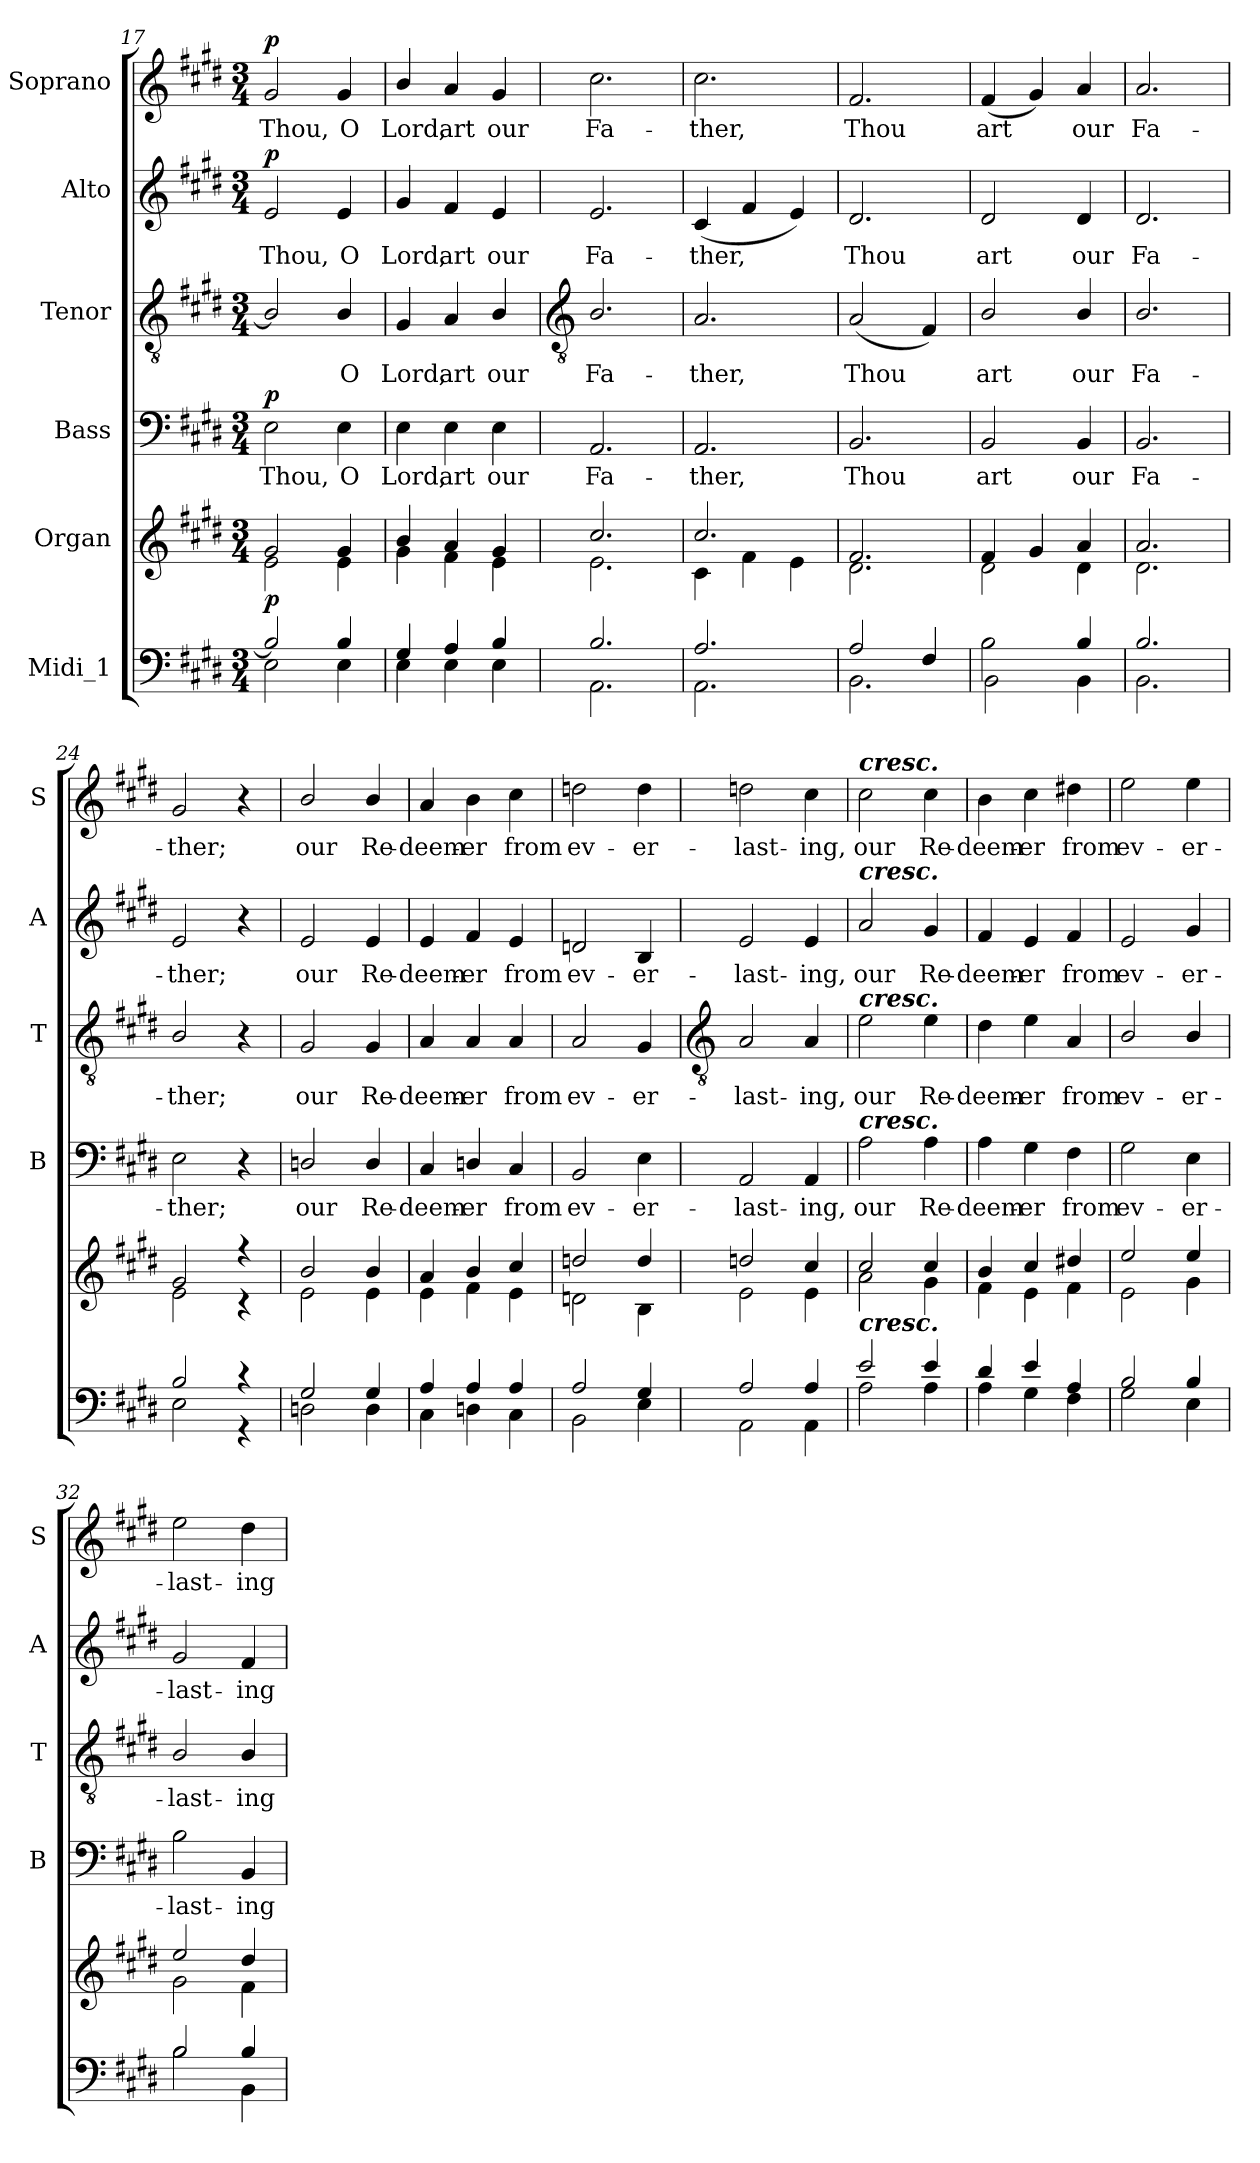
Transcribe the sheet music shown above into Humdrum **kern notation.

**kern	**kern	**dynam	**kern	**text	**dynam	**kern	**text	**kern	**text	**dynam	**kern	**text	**dynam
*part6	*part5	*part5	*part4	*part4	*part4	*part3	*part3	*part2	*part2	*part2	*part1	*part1	*part1
*staff6	*staff5	*staff5	*staff4	*staff4	*staff4	*staff3	*staff3	*staff2	*staff2	*staff2	*staff1	*staff1	*staff1
*I"Midi_1	*I"Organ	*	*I"Bass	*	*	*I"Tenor	*	*I"Alto	*	*	*I"Soprano	*	*
*	*	*	*I'B	*	*	*I'T	*	*I'A	*	*	*I'S	*	*
*clefF4	*clefG2	*	*clefF4	*	*	*clefGv2	*	*clefG2	*	*	*clefG2	*	*
*k[f#c#g#d#]	*k[f#c#g#d#]	*	*k[f#c#g#d#]	*	*	*k[f#c#g#d#]	*	*k[f#c#g#d#]	*	*	*k[f#c#g#d#]	*	*
*E:	*E:	*	*E:	*	*	*E:	*	*E:	*	*	*E:	*	*
*M3/4	*M3/4	*	*M3/4	*	*	*M3/4	*	*M3/4	*	*	*M3/4	*	*
=17	=17	=17	=17	=17	=17	=17	=17	=17	=17	=17	=17	=17	=17
*^	*^	*	*	*	*	*	*	*	*	*	*	*	*
!	!	!	!	!LO:DY:b	!	!LO:LY:b	!LO:DY:b	!	!	!	!LO:LY:b	!LO:DY:b	!	!LO:LY:b	!LO:DY:b
2B]	2E	2g#	2e	p	2E	Thou,	p	2B/]	.	2e	Thou,	p	2g#	Thou,	p
!	!	!	!	!	!	!LO:LY:b	!	!	!LO:LY:b	!	!LO:LY:b	!	!	!LO:LY:b	!
4B	4E	4g#	4e	.	4E	O	.	4B/	O	4e	O	.	4g#	O	.
=18	=18	=18	=18	=18	=18	=18	=18	=18	=18	=18	=18	=18	=18	=18	=18
!	!	!	!	!	!	!LO:LY:b	!	!	!LO:LY:b	!	!LO:LY:b	!	!	!LO:LY:b	!
4G#	4E	4b/	4g#	.	4E	Lord,	.	4G#	Lord,	4g#	Lord,	.	4b/	Lord,	.
!	!	!	!	!	!	!LO:LY:b	!	!	!LO:LY:b	!	!LO:LY:b	!	!	!LO:LY:b	!
4A	4E	4a	4f#	.	4E	art	.	4A	art	4f#	art	.	4a	art	.
!	!	!	!	!	!	!LO:LY:b	!	!	!LO:LY:b	!	!LO:LY:b	!	!	!LO:LY:b	!
4B	4E	4g#	4e	.	4E	our	.	4B/	our	4e	our	.	4g#	our	.
!!LO:LB:g=z
=19	=19	=19	=19	=19	=19	=19	=19	=19	=19	=19	=19	=19	=19	=19	=19
*	*	*	*	*	*	*	*	*clefGv2	*	*	*	*	*	*	*
!	!	!	!	!	!	!LO:LY:b	!	!	!LO:LY:b	!	!LO:LY:b	!	!	!LO:LY:b	!
2.B	2.AA\	2.cc#/	2.e	.	2.AA	Fa-	.	2.B/	Fa-	2.e	Fa-	.	2.cc#	Fa-	.
=20	=20	=20	=20	=20	=20	=20	=20	=20	=20	=20	=20	=20	=20	=20	=20
!	!	!	!	!	!	!LO:LY:b	!	!	!LO:LY:b	!	!LO:LY:b	!	!	!LO:LY:b	!
2.A	2.AA\	2.cc#/	4c#\	.	2.AA	-ther,	.	2.A	-ther,	(<4c#	-ther,	.	2.cc#	-ther,	.
.	.	.	4f#\	.	.	.	.	.	.	4f#	.	.	.	.	.
.	.	.	4e\	.	.	.	.	.	.	4e)	.	.	.	.	.
=21	=21	=21	=21	=21	=21	=21	=21	=21	=21	=21	=21	=21	=21	=21	=21
!	!	!	!	!	!	!LO:LY:b	!	!	!LO:LY:b	!	!LO:LY:b	!	!	!LO:LY:b	!
2A/	2.BB\	2.f#	2.d#	.	2.BB	Thou	.	(<2A	Thou	2.d#	Thou	.	2.f#	Thou	.
4F#/	.	.	.	.	.	.	.	4F#)	.	.	.	.	.	.	.
=22	=22	=22	=22	=22	=22	=22	=22	=22	=22	=22	=22	=22	=22	=22	=22
!	!	!	!	!	!	!LO:LY:b	!	!	!LO:LY:b	!	!LO:LY:b	!	!	!LO:LY:b	!
2B\	2BB\	4f#	2d#\	.	2BB	art	.	2B/	art	2d#	art	.	(<4f#	art	.
.	.	4g#	.	.	.	.	.	.	.	.	.	.	4g#)	.	.
!	!	!	!	!	!	!LO:LY:b	!	!	!LO:LY:b	!	!LO:LY:b	!	!	!LO:LY:b	!
4B	4BB\	4a	4d#\	.	4BB	our	.	4B/	our	4d#	our	.	4a	our	.
=23	=23	=23	=23	=23	=23	=23	=23	=23	=23	=23	=23	=23	=23	=23	=23
!	!	!	!	!	!	!LO:LY:b	!	!	!LO:LY:b	!	!LO:LY:b	!	!	!LO:LY:b	!
2.B	2.BB\	2.a	2.d#	.	2.BB	Fa-	.	2.B/	Fa-	2.d#	Fa-	.	2.a	Fa-	.
=24	=24	=24	=24	=24	=24	=24	=24	=24	=24	=24	=24	=24	=24	=24	=24
!	!	!	!	!	!	!LO:LY:b	!	!	!LO:LY:b	!	!LO:LY:b	!	!	!LO:LY:b	!
2B	2E	2g#	2e	.	2E	-ther;	.	2B/	-ther;	2e	-ther;	.	2g#	-ther;	.
4r	4r	4r	4r	.	4r	.	.	4r	.	4r	.	.	4r	.	.
=25	=25	=25	=25	=25	=25	=25	=25	=25	=25	=25	=25	=25	=25	=25	=25
!	!	!	!	!	!	!LO:LY:b	!	!	!LO:LY:b	!	!LO:LY:b	!	!	!LO:LY:b	!
2G#	2Dn	2b/	2e	.	2Dn/	our	.	2G#	our	2e	our	.	2b/	our	.
!	!	!	!	!	!	!LO:LY:b	!	!	!LO:LY:b	!	!LO:LY:b	!	!	!LO:LY:b	!
4G#	4D	4b/	4e	.	4D/	Re-	.	4G#	Re-	4e	Re-	.	4b/	Re-	.
=26	=26	=26	=26	=26	=26	=26	=26	=26	=26	=26	=26	=26	=26	=26	=26
!	!	!	!	!	!	!LO:LY:b	!	!	!LO:LY:b	!	!LO:LY:b	!	!	!LO:LY:b	!
4A	4C#\	4a	4e	.	4C#	-deem-	.	4A	-deem-	4e	-deem-	.	4a	-deem-	.
!	!	!	!	!	!	!LO:LY:b	!	!	!LO:LY:b	!	!LO:LY:b	!	!	!LO:LY:b	!
4A	4Dn\	4b/	4f#	.	4Dn/	-er	.	4A	-er	4f#	-er	.	4b	-er	.
!	!	!	!	!	!	!LO:LY:b	!	!	!LO:LY:b	!	!LO:LY:b	!	!	!LO:LY:b	!
4A	4C#\	4cc#/	4e	.	4C#	from	.	4A	from	4e	from	.	4cc#	from	.
=27	=27	=27	=27	=27	=27	=27	=27	=27	=27	=27	=27	=27	=27	=27	=27
!	!	!	!	!	!	!LO:LY:b	!	!	!LO:LY:b	!	!LO:LY:b	!	!	!LO:LY:b	!
2A	2BB\	2ddn	2dn\	.	2BB	ev-	.	2A	ev-	2dn	ev-	.	2ddn	ev-	.
!	!	!	!	!	!	!LO:LY:b	!	!	!LO:LY:b	!	!LO:LY:b	!	!	!LO:LY:b	!
4G#	4E	4dd	4B	.	4E	-er-	.	4G#	-er-	4B	-er-	.	4dd	-er-	.
!!LO:LB:g=z
=28	=28	=28	=28	=28	=28	=28	=28	=28	=28	=28	=28	=28	=28	=28	=28
*	*	*	*	*	*	*	*	*clefGv2	*	*	*	*	*	*	*
!	!	!	!	!	!	!LO:LY:b	!	!	!LO:LY:b	!	!LO:LY:b	!	!	!LO:LY:b	!
2A	2AA\	2ddn	2e\	.	2AA	-last-	.	2A	-last-	2e	-last-	.	2ddn	-last-	.
!	!	!	!	!	!	!LO:LY:b	!	!	!LO:LY:b	!	!LO:LY:b	!	!	!LO:LY:b	!
4A	4AA\	4cc#/	4e	.	4AA	-ing,	.	4A	-ing,	4e	-ing,	.	4cc#	-ing,	.
=29	=29	=29	=29	=29	=29	=29	=29	=29	=29	=29	=29	=29	=29	=29	=29
!	!	!	!	!	!	!	!	!	!	!	!	!	!LO:TX:a:Bi:t=cresc.	!	!
!	!	!	!	!	!	!	!	!	!	!LO:TX:a:Bi:t=cresc.	!	!	!	!	!
!	!	!	!	!	!	!	!	!LO:TX:a:Bi:t=cresc.	!	!	!	!	!	!	!
!	!	!	!	!	!LO:TX:a:Bi:t=cresc.	!	!	!	!	!	!	!	!	!	!
!LO:TX:a:Bi:t=cresc.	!	!	!	!	!	!	!	!	!	!	!	!	!	!	!
!	!	!	!	!	!	!LO:LY:b	!	!	!LO:LY:b	!	!LO:LY:b	!	!	!LO:LY:b	!
2e	2A	2cc#/	2a	.	2A	our	.	2e	our	2a	our	.	2cc#	our	.
!	!	!	!	!	!	!LO:LY:b	!	!	!LO:LY:b	!	!LO:LY:b	!	!	!LO:LY:b	!
4e	4A	4cc#/	4g#	.	4A	Re-	.	4e	Re-	4g#	Re-	.	4cc#	Re-	.
=30	=30	=30	=30	=30	=30	=30	=30	=30	=30	=30	=30	=30	=30	=30	=30
!	!	!	!	!	!	!LO:LY:b	!	!	!LO:LY:b	!	!LO:LY:b	!	!	!LO:LY:b	!
4d#	4A	4b/	4f#	.	4A	-deem-	.	4d#	-deem-	4f#	-deem-	.	4b	-deem-	.
!	!	!	!	!	!	!LO:LY:b	!	!	!LO:LY:b	!	!LO:LY:b	!	!	!LO:LY:b	!
4e	4G#	4cc#/	4e	.	4G#	-er	.	4e	-er	4e	-er	.	4cc#	-er	.
!	!	!	!	!	!	!LO:LY:b	!	!	!LO:LY:b	!	!LO:LY:b	!	!	!LO:LY:b	!
4A	4F#	4dd#X	4f#\	.	4F#	from	.	4A	from	4f#	from	.	4dd#X	from	.
=31	=31	=31	=31	=31	=31	=31	=31	=31	=31	=31	=31	=31	=31	=31	=31
!	!	!	!	!	!	!LO:LY:b	!	!	!LO:LY:b	!	!LO:LY:b	!	!	!LO:LY:b	!
2B	2G#	2ee	2e\	.	2G#	ev-	.	2B/	ev-	2e	ev-	.	2ee	ev-	.
!	!	!	!	!	!	!LO:LY:b	!	!	!LO:LY:b	!	!LO:LY:b	!	!	!LO:LY:b	!
4B	4E	4ee	4g#\	.	4E	-er-	.	4B/	-er-	4g#	-er-	.	4ee	-er-	.
=32	=32	=32	=32	=32	=32	=32	=32	=32	=32	=32	=32	=32	=32	=32	=32
!	!	!	!	!	!	!LO:LY:b	!	!	!LO:LY:b	!	!LO:LY:b	!	!	!LO:LY:b	!
2B	2B	2ee	2g#\	.	2B	-last-	.	2B/	-last-	2g#	-last-	.	2ee	-last-	.
!	!	!	!	!	!	!LO:LY:b	!	!	!LO:LY:b	!	!LO:LY:b	!	!	!LO:LY:b	!
4B	4BB\	4dd#	4f#\	.	4BB	-ing	.	4B/	-ing	4f#	-ing	.	4dd#	-ing	.
*v	*v	*	*	*	*	*	*	*	*	*	*	*	*	*	*
*	*v	*v	*	*	*	*	*	*	*	*	*	*	*	*
=	=	=	=	=	=	=	=	=	=	=	=	=	=
*-	*-	*-	*-	*-	*-	*-	*-	*-	*-	*-	*-	*-	*-
